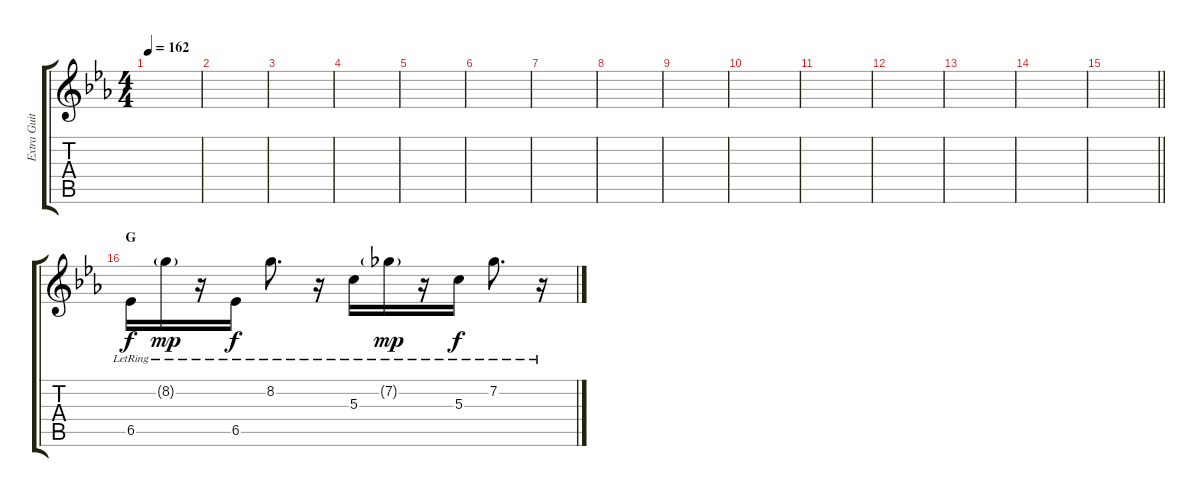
\track ("Extra Guitar" "Extra Guit") {instrument distortionguitar}
\staff {score tabs}
\tuning (E4 B3 G3 D3 A2 E2) {hide}
\ts (4 4)
\tempo 162
\clef g2
\ks eb
|
|
|
|
|
|
|
|
|
|
|
|
|
|
\barLineRight lightlight
|
\section ("" "G")
6.5{lr}.16{instrument electricguitarjazz} 8.2{g lr}.16{dy mp} r.16 6.5{lr}.16{dy f} 8.2{lr}.8{d} r.16 5.3{lr}.16 7.2{g lr}.16{dy mp} r.16 5.3{lr}.16{dy f} 7.2{lr}.8{d} r.16
